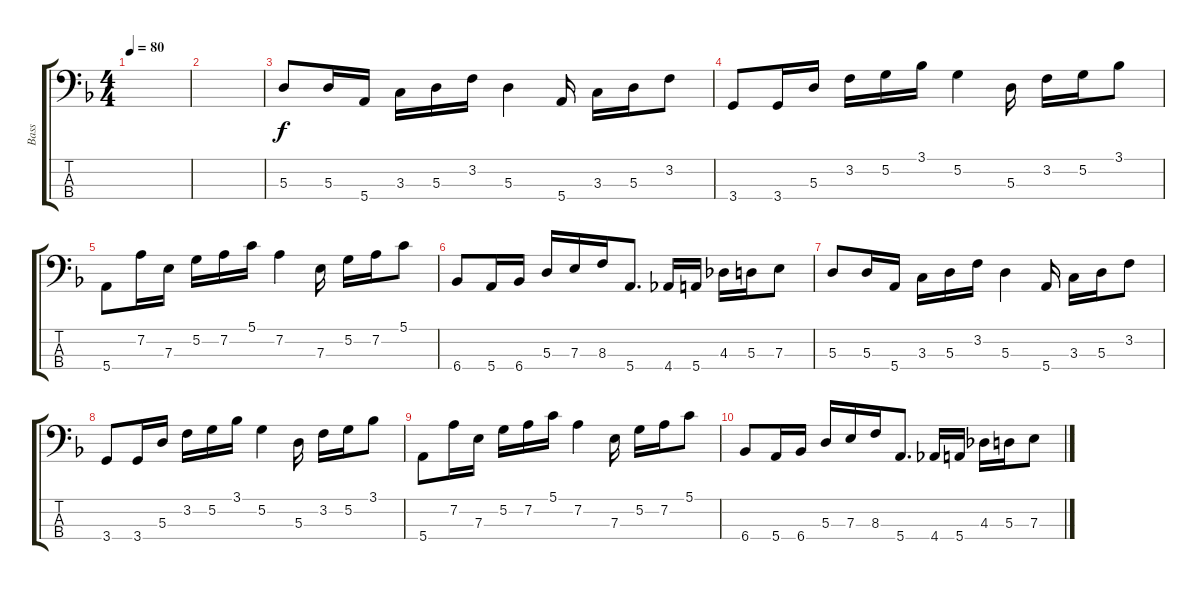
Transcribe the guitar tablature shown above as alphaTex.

\track ("Bass" "Bass") {instrument electricbassfinger}
\staff {score tabs}
\tuning (G2 D2 A1 E1) {hide}
\ts (4 4)
\tempo 80
\clef f4
\ks dminor
|
|
5.3.8 5.3.16 5.4.16 3.3.16 5.3.16 3.2.16 5.3.4 5.4.16 3.3.16 5.3.16 3.2.8 |
3.4.8 3.4.16 5.3.16 3.2.16 5.2.16 3.1.16 5.2.4 5.3.16 3.2.16 5.2.16 3.1.8 |
5.4.8 7.2.16 7.3.16 5.2.16 7.2.16 5.1.16 7.2.4 7.3.16 5.2.16 7.2.16 5.1.8 |
6.4.8 5.4.16 6.4.16 5.3.16 7.3.16 8.3.16 5.4.8{d} 4.4.16 5.4.16 4.3.16 5.3.16 7.3.8 |
5.3.8 5.3.16 5.4.16 3.3.16 5.3.16 3.2.16 5.3.4 5.4.16 3.3.16 5.3.16 3.2.8 |
3.4.8 3.4.16 5.3.16 3.2.16 5.2.16 3.1.16 5.2.4 5.3.16 3.2.16 5.2.16 3.1.8 |
5.4.8 7.2.16 7.3.16 5.2.16 7.2.16 5.1.16 7.2.4 7.3.16 5.2.16 7.2.16 5.1.8 |
6.4.8 5.4.16 6.4.16 5.3.16 7.3.16 8.3.16 5.4.8{d} 4.4.16 5.4.16 4.3.16 5.3.16 7.3.8
